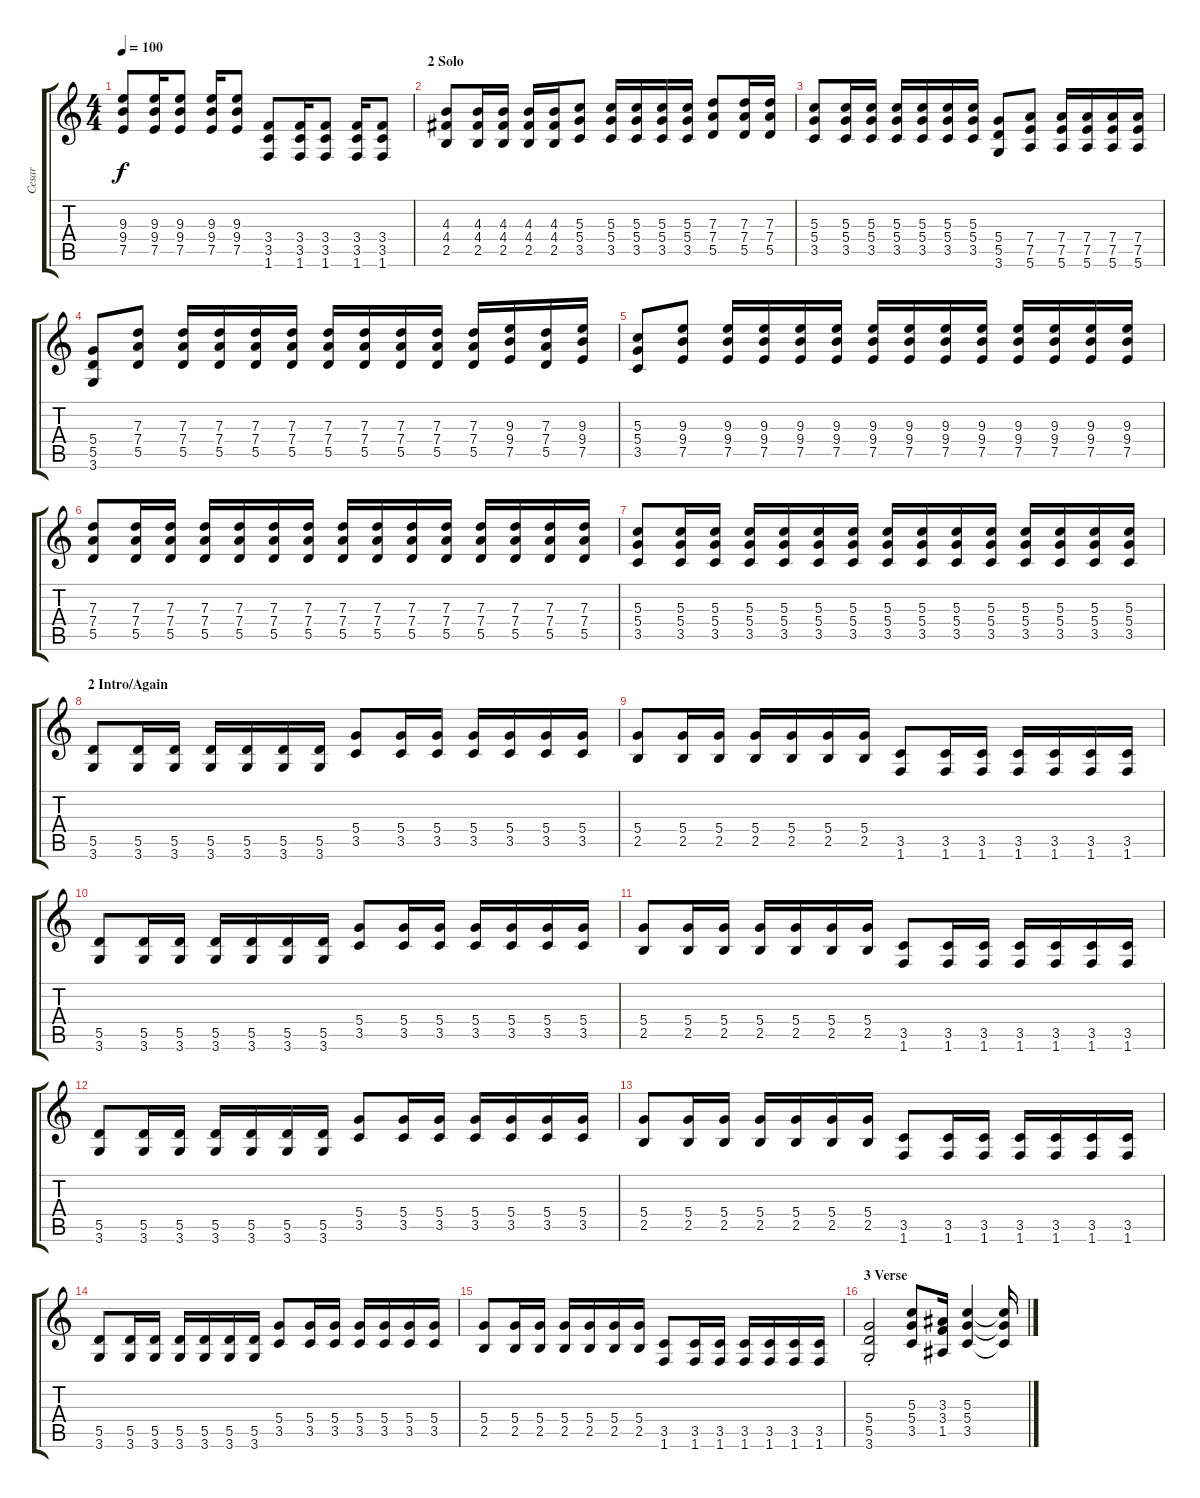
\track ("Cesar" "Cesar") {instrument distortionguitar}
\staff {score tabs}
\tuning (E4 B3 G3 D3 A2 E2) {hide}
\ts (4 4)
\tempo 100
\clef g2
\ks c
(9.3 9.4 7.5).8{dy f} (9.3 9.4 7.5).16 (9.3 9.4 7.5).8 (9.3 9.4 7.5).16 (9.3 9.4 7.5).8 (3.4 3.5 1.6).8 (3.4 3.5 1.6).16 (3.4 3.5 1.6).8 (3.4 3.5 1.6).16 (3.4 3.5 1.6).8 |
\section ("" "2 Solo")
(4.3 4.4 2.5).8{volume 13} (4.3 4.4 2.5).16 (4.3 4.4 2.5).16 (4.3 4.4 2.5).16 (4.3 4.4 2.5).16 (5.3 5.4 3.5).8 (5.3 5.4 3.5).16 (5.3 5.4 3.5).16 (5.3 5.4 3.5).16 (5.3 5.4 3.5).16 (7.3 7.4 5.5).8 (7.3 7.4 5.5).16 (7.3 7.4 5.5).16 |
(5.3 5.4 3.5).8 (5.3 5.4 3.5).16 (5.3 5.4 3.5).16 (5.3 5.4 3.5).16 (5.3 5.4 3.5).16 (5.3 5.4 3.5).16 (5.3 5.4 3.5).16 (5.4 5.5 3.6).8 (7.4 7.5 5.6).8 (7.4 7.5 5.6).16 (7.4 7.5 5.6).16 (7.4 7.5 5.6).16 (7.4 7.5 5.6).16 |
(5.4 5.5 3.6).8 (7.3 7.4 5.5).8 (7.3 7.4 5.5).16 (7.3 7.4 5.5).16 (7.3 7.4 5.5).16 (7.3 7.4 5.5).16 (7.3 7.4 5.5).16 (7.3 7.4 5.5).16 (7.3 7.4 5.5).16 (7.3 7.4 5.5).16 (7.3 7.4 5.5).16 (9.3 9.4 7.5).16 (7.3 7.4 5.5).16 (9.3 9.4 7.5).16 |
(5.3 5.4 3.5).8 (9.3 9.4 7.5).8 (9.3 9.4 7.5).16 (9.3 9.4 7.5).16 (9.3 9.4 7.5).16 (9.3 9.4 7.5).16 (9.3 9.4 7.5).16 (9.3 9.4 7.5).16 (9.3 9.4 7.5).16 (9.3 9.4 7.5).16 (9.3 9.4 7.5).16 (9.3 9.4 7.5).16 (9.3 9.4 7.5).16 (9.3 9.4 7.5).16 |
(7.3 7.4 5.5).8 (7.3 7.4 5.5).16 (7.3 7.4 5.5).16 (7.3 7.4 5.5).16 (7.3 7.4 5.5).16 (7.3 7.4 5.5).16 (7.3 7.4 5.5).16 (7.3 7.4 5.5).16 (7.3 7.4 5.5).16 (7.3 7.4 5.5).16 (7.3 7.4 5.5).16 (7.3 7.4 5.5).16 (7.3 7.4 5.5).16 (7.3 7.4 5.5).16 (7.3 7.4 5.5).16 |
(5.3 5.4 3.5).8 (5.3 5.4 3.5).16 (5.3 5.4 3.5).16 (5.3 5.4 3.5).16 (5.3 5.4 3.5).16 (5.3 5.4 3.5).16 (5.3 5.4 3.5).16 (5.3 5.4 3.5).16 (5.3 5.4 3.5).16 (5.3 5.4 3.5).16 (5.3 5.4 3.5).16 (5.3 5.4 3.5).16 (5.3 5.4 3.5).16 (5.3 5.4 3.5).16 (5.3 5.4 3.5).16 |
\section ("" "2 Intro/Again")
(5.5 3.6).8{balance 5 instrument distortionguitar} (5.5 3.6).16 (5.5 3.6).16 (5.5 3.6).16 (5.5 3.6).16 (5.5 3.6).16 (5.5 3.6).16 (5.4 3.5).8 (5.4 3.5).16 (5.4 3.5).16 (5.4 3.5).16 (5.4 3.5).16 (5.4 3.5).16 (5.4 3.5).16 |
(5.4 2.5).8 (5.4 2.5).16 (5.4 2.5).16 (5.4 2.5).16 (5.4 2.5).16 (5.4 2.5).16 (5.4 2.5).16 (3.5 1.6).8 (3.5 1.6).16 (3.5 1.6).16 (3.5 1.6).16 (3.5 1.6).16 (3.5 1.6).16 (3.5 1.6).16 |
(5.5 3.6).8{balance 5 instrument distortionguitar} (5.5 3.6).16 (5.5 3.6).16 (5.5 3.6).16 (5.5 3.6).16 (5.5 3.6).16 (5.5 3.6).16 (5.4 3.5).8 (5.4 3.5).16 (5.4 3.5).16 (5.4 3.5).16 (5.4 3.5).16 (5.4 3.5).16 (5.4 3.5).16 |
(5.4 2.5).8 (5.4 2.5).16 (5.4 2.5).16 (5.4 2.5).16 (5.4 2.5).16 (5.4 2.5).16 (5.4 2.5).16 (3.5 1.6).8 (3.5 1.6).16 (3.5 1.6).16 (3.5 1.6).16 (3.5 1.6).16 (3.5 1.6).16 (3.5 1.6).16 |
(5.5 3.6).8{balance 5 instrument distortionguitar} (5.5 3.6).16 (5.5 3.6).16 (5.5 3.6).16 (5.5 3.6).16 (5.5 3.6).16 (5.5 3.6).16 (5.4 3.5).8 (5.4 3.5).16 (5.4 3.5).16 (5.4 3.5).16 (5.4 3.5).16 (5.4 3.5).16 (5.4 3.5).16 |
(5.4 2.5).8 (5.4 2.5).16 (5.4 2.5).16 (5.4 2.5).16 (5.4 2.5).16 (5.4 2.5).16 (5.4 2.5).16 (3.5 1.6).8 (3.5 1.6).16 (3.5 1.6).16 (3.5 1.6).16 (3.5 1.6).16 (3.5 1.6).16 (3.5 1.6).16 |
(5.5 3.6).8{balance 5 instrument distortionguitar} (5.5 3.6).16 (5.5 3.6).16 (5.5 3.6).16 (5.5 3.6).16 (5.5 3.6).16 (5.5 3.6).16 (5.4 3.5).8 (5.4 3.5).16 (5.4 3.5).16 (5.4 3.5).16 (5.4 3.5).16 (5.4 3.5).16 (5.4 3.5).16 |
(5.4 2.5).8 (5.4 2.5).16 (5.4 2.5).16 (5.4 2.5).16 (5.4 2.5).16 (5.4 2.5).16 (5.4 2.5).16 (3.5 1.6).8 (3.5 1.6).16 (3.5 1.6).16 (3.5 1.6).16 (3.5 1.6).16 (3.5 1.6).16 (3.5 1.6).16 |
\section ("" "3 Verse")
(5.4{st} 5.5{st} 3.6{st}).2 (5.3 5.4 3.5).8 (3.3 3.4 1.5).16 (5.3 5.4 3.5).4 (5.3{t} 5.4{t} 3.5{t}).16
